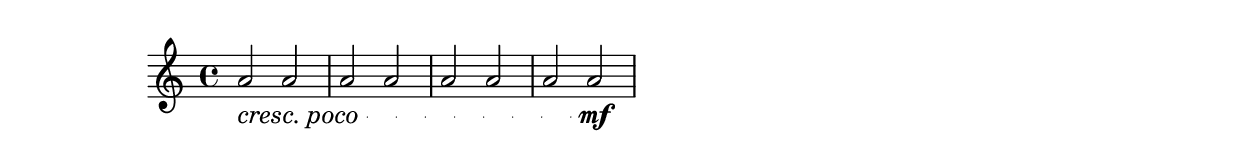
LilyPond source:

%% Do not edit this file; it is automatically
%% generated from LSR http://lsr.dsi.unimi.it
%% This file is in the public domain.
\version "2.13.16"

\header {
  lsrtags = "expressive-marks"

%% Translation of GIT committish: d2119a9e5e951c6ae850322f41444ac98d1ed492
  texidoces = "
Se puede modificar el texto empleado para los crescendos y
decrescendos modificando las propiedades de contexto
@code{crescendoText} y @code{decrescendoText}.  El estilo de la
línea de extensión se puede cambiar modificando la propiedad
@code{'style} de @code{DynamicTextSpanner}.  El valor
predeterminado es @code{'hairpin} (regulador), y entre otros
valores posibles se encuentran @code{'line} (línea),
@code{'dashed-line} (línea discontinua) y @code{'dotted-line}
(línea de puntos):

"
  doctitlees = "Cambiar el texto y los estilos de objeto de extensión para las indicaciones dinámicas textuales"

%% Translation of GIT committish: 0a868be38a775ecb1ef935b079000cebbc64de40
texidocde = "
Der Text, der für Crescendo und Decrescendo gestzt wird, kann geändert
werden, indem man die Eigenschaften @code{crescendoText} und
@code{decrescendoText} verändert.  Der Stil des Streckers kann auch
geändert werden, indem die @code{'style}-Eigenschaft des
@code{DynamicTextSpanner} beeinflusst wird.  Der Standardwert ist
@code{'hairpin}, ander Möglichkeiten sind @code{'line}, @code{'dashed-line}
und @code{'dotted-line}.
"
  doctitlede = "Text und Strecker-Stile für Dynamik-Texte ändern"
%% Translation of GIT committish: 217cd2b9de6e783f2a5c8a42be9c70a82195ad20
  texidocfr = "
Le texte par défaut des crescendos et decrescendos se change en
modifiant les propriétés de contexte @code{crescendoText} et 
@code{decrescendoText}. L'aspect de la ligne d'extension est fonction
de la propriété @code{'style} du @code{DynamicTextSpanner}.  Sa valeur
par défaut est @code{'hairpin}, mais d'autres valeurs sont disponibles,
comme @code{'line}, @code{'dashed-line} et @code{'dotted-line}.

"
  doctitlefr = "Modifidation du texte et de l'extension de nuances textuelles"


  texidoc = "
The text used for crescendos and decrescendos can be changed by
modifying the context properties @code{crescendoText} and
@code{decrescendoText}. The style of the spanner line can be changed by
modifying the @code{'style} property of @code{DynamicTextSpanner}.  The
default value is @code{'hairpin}, and other possible values include
@code{'line}, @code{'dashed-line} and @code{'dotted-line}.

"
  doctitle = "Changing text and spanner styles for text dynamics"
} % begin verbatim

\relative c'' {
  \set crescendoText = \markup { \italic { cresc. poco } }
  \set crescendoSpanner = #'text
  \override DynamicTextSpanner #'style = #'dotted-line
  a2\< a
  a2 a
  a2 a
  a2 a\mf
}
